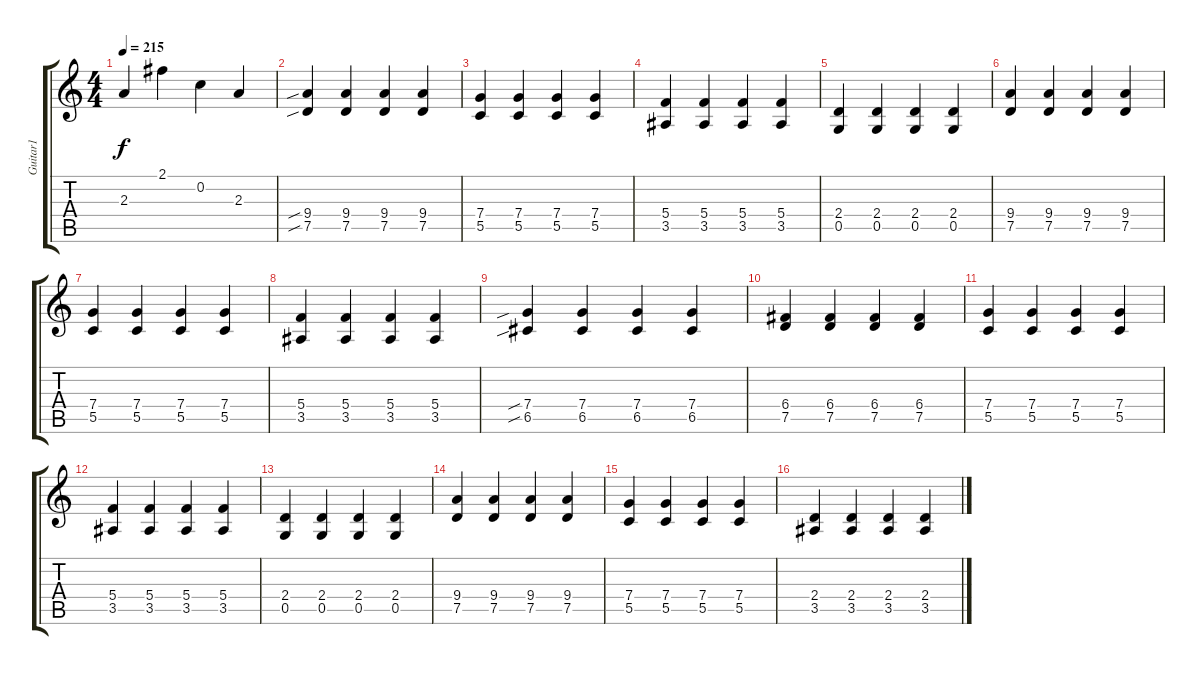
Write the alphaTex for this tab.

\track ("Guitar1" "Guitar1") {instrument distortionguitar}
\staff {score tabs}
\tuning (E4 C4 G3 C3 G2 C2) {hide}
\ts (4 4)
\tempo 215
\clef g2
\ks c
2.3.4{dy f} 2.1.4 0.2.4 2.3.4 |
(9.4{sib} 7.5{sib}).4{volume 14 instrument distortionguitar} (9.4 7.5).4 (9.4 7.5).4 (9.4 7.5).4 |
(7.4 5.5).4 (7.4 5.5).4 (7.4 5.5).4 (7.4 5.5).4 |
(5.4 3.5).4 (5.4 3.5).4 (5.4 3.5).4 (5.4 3.5).4 |
(2.4 0.5).4 (2.4 0.5).4 (2.4 0.5).4 (2.4 0.5).4 |
(9.4 7.5).4 (9.4 7.5).4 (9.4 7.5).4 (9.4 7.5).4 |
(7.4 5.5).4 (7.4 5.5).4 (7.4 5.5).4 (7.4 5.5).4 |
(5.4 3.5).4 (5.4 3.5).4 (5.4 3.5).4 (5.4 3.5).4 |
(7.4{sib} 6.5{sib}).4 (7.4 6.5).4 (7.4 6.5).4 (7.4 6.5).4 |
(6.4 7.5).4 (6.4 7.5).4 (6.4 7.5).4 (6.4 7.5).4 |
(7.4 5.5).4 (7.4 5.5).4 (7.4 5.5).4 (7.4 5.5).4 |
(5.4 3.5).4 (5.4 3.5).4 (5.4 3.5).4 (5.4 3.5).4 |
(2.4 0.5).4 (2.4 0.5).4 (2.4 0.5).4 (2.4 0.5).4 |
(9.4 7.5).4 (9.4 7.5).4 (9.4 7.5).4 (9.4 7.5).4 |
(7.4 5.5).4 (7.4 5.5).4 (7.4 5.5).4 (7.4 5.5).4 |
(2.4 3.5).4 (2.4 3.5).4 (2.4 3.5).4 (2.4 3.5).4
